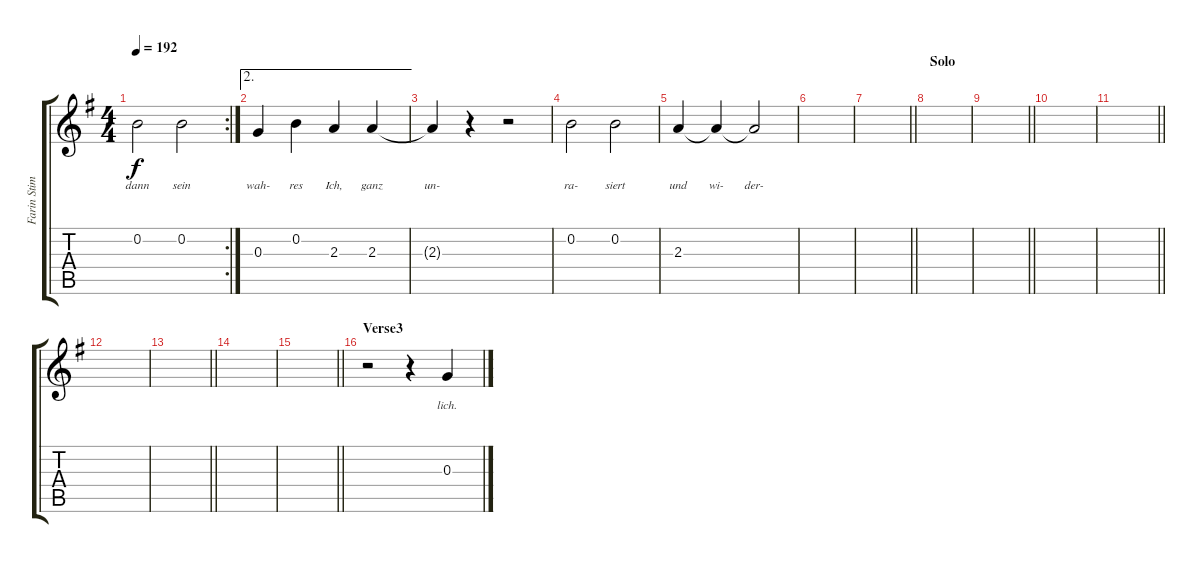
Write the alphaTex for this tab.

\track ("Farin Stimme" "Farin Stim") {instrument acousticguitarsteel}
\staff {score tabs}
\tuning (E4 B3 G3 D3 A2 E2) {hide}
\rc 2
\ts (4 4)
\tempo 192
\clef g2
\ks g
0.2.2{lyrics (0 "dann") lyrics (1 "") lyrics (2 "") lyrics (3 "") lyrics (4 "") dy f} 0.2.2{lyrics (0 "sein") lyrics (1 "") lyrics (2 "") lyrics (3 "") lyrics (4 "")} |
\ae 2
0.3.4{lyrics (0 "wah-") lyrics (1 "") lyrics (2 "") lyrics (3 "") lyrics (4 "")} 0.2.4{lyrics (0 "res") lyrics (1 "") lyrics (2 "") lyrics (3 "") lyrics (4 "")} 2.3.4{lyrics (0 "Ich,") lyrics (1 "") lyrics (2 "") lyrics (3 "") lyrics (4 "")} 2.3.4{lyrics (0 "ganz") lyrics (1 "") lyrics (2 "") lyrics (3 "") lyrics (4 "")} |
2.3{t}.4{lyrics (0 "un-") lyrics (1 "") lyrics (2 "") lyrics (3 "") lyrics (4 "")} r.4 r.2 |
0.2.2{lyrics (0 "ra-") lyrics (1 "") lyrics (2 "") lyrics (3 "") lyrics (4 "")} 0.2.2{lyrics (0 "siert") lyrics (1 "") lyrics (2 "") lyrics (3 "") lyrics (4 "")} |
2.3.4{lyrics (0 "und") lyrics (1 "") lyrics (2 "") lyrics (3 "") lyrics (4 "")} 2.3{t}.4{lyrics (0 "wi-") lyrics (1 "") lyrics (2 "") lyrics (3 "") lyrics (4 "")} 2.3{t}.2{lyrics (0 "der-") lyrics (1 "") lyrics (2 "") lyrics (3 "") lyrics (4 "")} |
|
\barLineRight lightlight
|
\section ("" "Solo")
|
\barLineRight lightlight
|
|
\barLineRight lightlight
|
|
\barLineRight lightlight
|
|
\barLineRight lightlight
|
\section ("" "Verse3")
r.2 r.4 0.3.4{lyrics (0 "lich.") lyrics (1 "") lyrics (2 "") lyrics (3 "") lyrics (4 "")}
